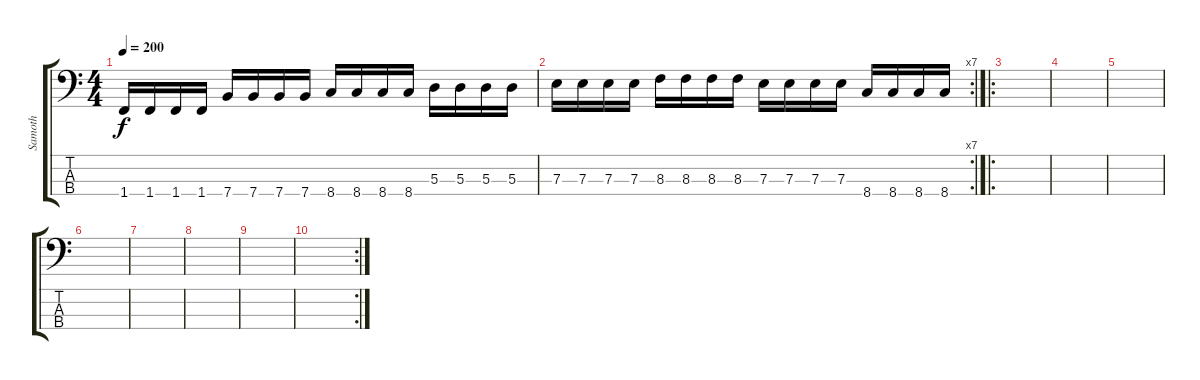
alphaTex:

\track ("Samoth" "Samoth") {instrument electricbassfinger}
\staff {score tabs}
\tuning (G2 D2 A1 E1) {hide}
\ts (4 4)
\tempo 200
\clef f4
\ks c
1.4.16{dy f} 1.4.16 1.4.16 1.4.16 7.4.16 7.4.16 7.4.16 7.4.16 8.4.16 8.4.16 8.4.16 8.4.16 5.3.16 5.3.16 5.3.16 5.3.16 |
\rc 7
7.3.16 7.3.16 7.3.16 7.3.16 8.3.16 8.3.16 8.3.16 8.3.16 7.3.16 7.3.16 7.3.16 7.3.16 8.4.16 8.4.16 8.4.16 8.4.16 |
\ro
|
|
|
|
|
|
|
\rc 2
